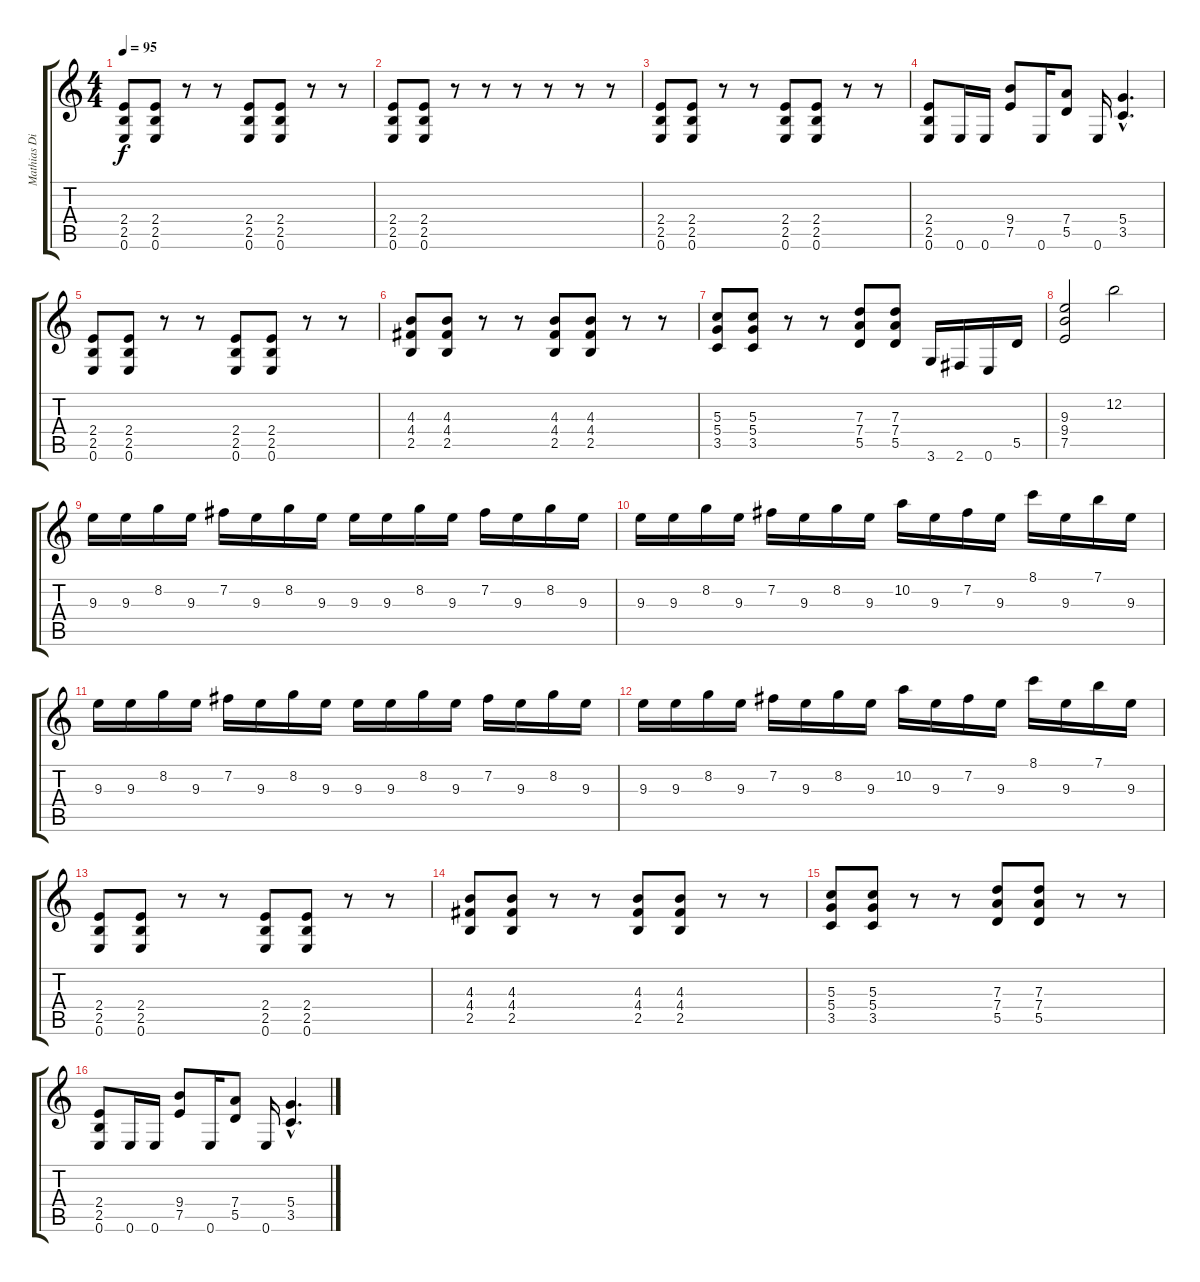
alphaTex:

\track ("Mathias Dieth - rythm & solo" "Mathias Di") {instrument distortionguitar}
\staff {score tabs}
\tuning (E4 B3 G3 D3 A2 E2) {hide}
\ts (4 4)
\tempo 95
\clef g2
\ks c
(2.4 2.5 0.6).8{dy f} (2.4 2.5 0.6).8 r.8 r.8 (2.4 2.5 0.6).8 (2.4 2.5 0.6).8 r.8 r.8 |
(2.4 2.5 0.6).8 (2.4 2.5 0.6).8 r.8 r.8 r.8 r.8 r.8 r.8 |
(2.4 2.5 0.6).8 (2.4 2.5 0.6).8 r.8 r.8 (2.4 2.5 0.6).8 (2.4 2.5 0.6).8 r.8 r.8 |
(2.4 2.5 0.6).8 0.6.16 0.6.16 (9.4 7.5).8 0.6.16 (7.4 5.5).8 0.6.16 (5.4{hac} 3.5{hac}).4{d} |
(2.4 2.5 0.6).8 (2.4 2.5 0.6).8 r.8 r.8 (2.4 2.5 0.6).8 (2.4 2.5 0.6).8 r.8 r.8 |
(4.3 4.4 2.5).8 (4.3 4.4 2.5).8 r.8 r.8 (4.3 4.4 2.5).8 (4.3 4.4 2.5).8 r.8 r.8 |
(5.3 5.4 3.5).8 (5.3 5.4 3.5).8 r.8 r.8 (7.3 7.4 5.5).8 (7.3 7.4 5.5).8 3.6.16 2.6.16 0.6.16 5.5.16 |
(9.3 9.4 7.5).2 12.2.2 |
9.3.16 9.3.16 8.2.16 9.3.16 7.2.16 9.3.16 8.2.16 9.3.16 9.3.16 9.3.16 8.2.16 9.3.16 7.2.16 9.3.16 8.2.16 9.3.16 |
9.3.16 9.3.16 8.2.16 9.3.16 7.2.16 9.3.16 8.2.16 9.3.16 10.2.16 9.3.16 7.2.16 9.3.16 8.1.16 9.3.16 7.1.16 9.3.16 |
9.3.16 9.3.16 8.2.16 9.3.16 7.2.16 9.3.16 8.2.16 9.3.16 9.3.16 9.3.16 8.2.16 9.3.16 7.2.16 9.3.16 8.2.16 9.3.16 |
9.3.16 9.3.16 8.2.16 9.3.16 7.2.16 9.3.16 8.2.16 9.3.16 10.2.16 9.3.16 7.2.16 9.3.16 8.1.16 9.3.16 7.1.16 9.3.16 |
(2.4 2.5 0.6).8 (2.4 2.5 0.6).8 r.8 r.8 (2.4 2.5 0.6).8 (2.4 2.5 0.6).8 r.8 r.8 |
(4.3 4.4 2.5).8 (4.3 4.4 2.5).8 r.8 r.8 (4.3 4.4 2.5).8 (4.3 4.4 2.5).8 r.8 r.8 |
(5.3 5.4 3.5).8 (5.3 5.4 3.5).8 r.8 r.8 (7.3 7.4 5.5).8 (7.3 7.4 5.5).8 r.8 r.8 |
(2.4 2.5 0.6).8 0.6.16 0.6.16 (9.4 7.5).8 0.6.16 (7.4 5.5).8 0.6.16 (5.4{hac} 3.5{hac}).4{d}
